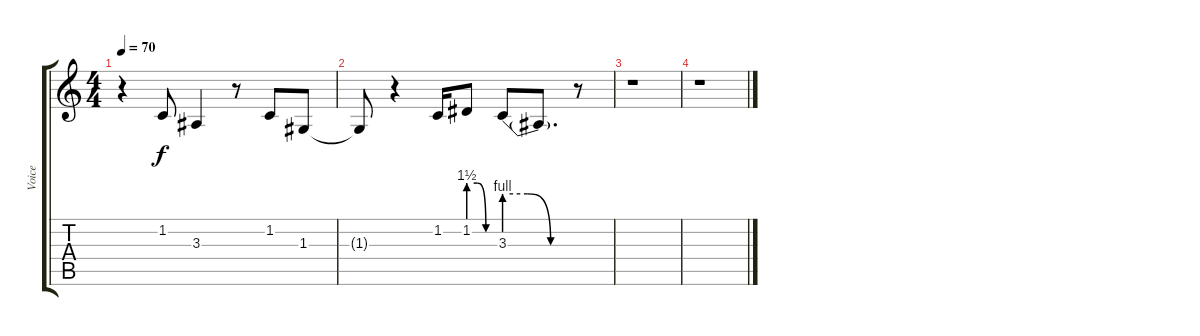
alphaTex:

\track ("Voice" "Voice") {instrument oboe}
\staff {score tabs}
\tuning (E4 B3 G3 D3 A2 E2) {hide}
\ts (4 4)
\tempo 70
\clef g2
\ks c
r.4{dy f} 1.2.8 3.3.4 r.8 1.2.8 1.3.8 |
1.3{t}.8 r.4 1.2.16 1.2{be (custom 0 6 20 6 40 0 60 0)}.8 3.3{be (custom 0 4 20 4 40 0 60 0)}.8 3.3{t}.8{d} r.8 |
r.1 |
r.1
